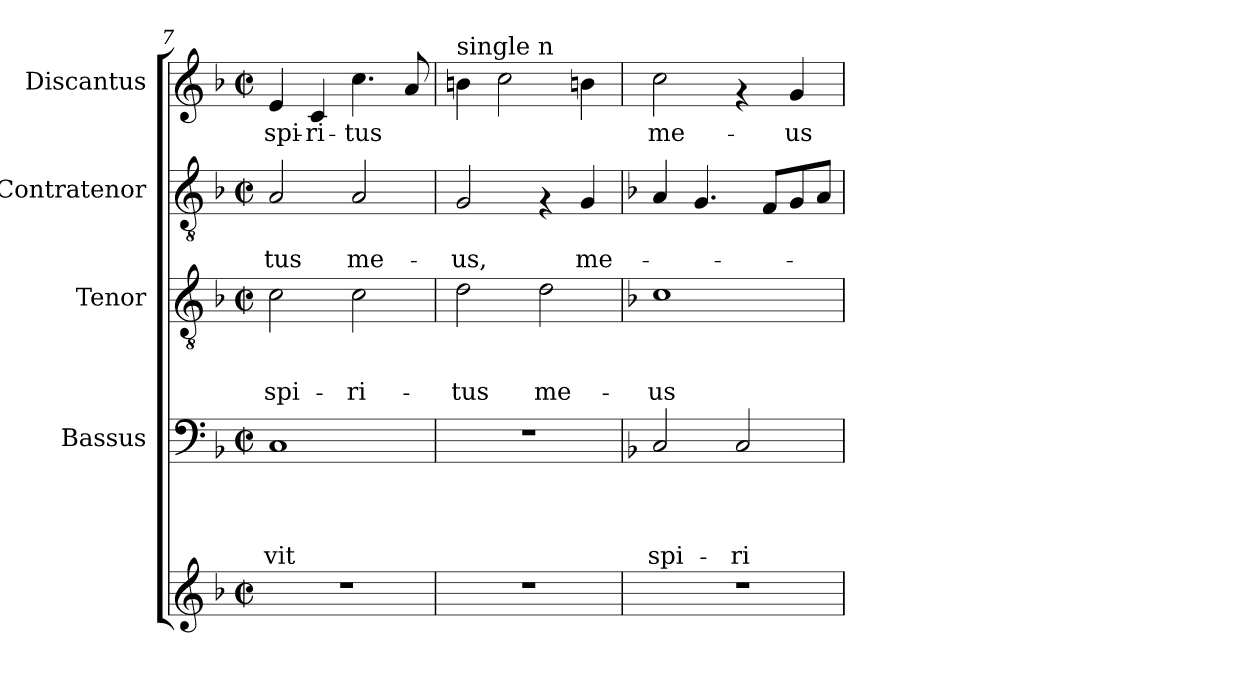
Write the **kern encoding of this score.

**kern	**kern	**text	**text	**text	**text	**kern	**text	**text	**text	**kern	**text	**text	**kern	**text
*part5	*part4	*part4	*part4	*part4	*part4	*part3	*part3	*part3	*part3	*part2	*part2	*part2	*part1	*part1
*staff5	*staff4	*staff4	*staff4	*staff4	*staff4	*staff3	*staff3	*staff3	*staff3	*staff2	*staff2	*staff2	*staff1	*staff1
*	*I"Bassus	*	*	*	*	*I"Tenor	*	*	*	*I"Contratenor	*	*	*I"Discantus	*
*clefG2	*clefF4	*	*	*	*	*clefGv2	*	*	*	*clefGv2	*	*	*clefG2	*
*k[b-]	*k[b-]	*	*	*	*	*k[b-]	*	*	*	*k[b-]	*	*	*k[b-]	*
*F:	*F:	*	*	*	*	*F:	*	*	*	*F:	*	*	*F:	*
*M2/2	*M2/2	*	*	*	*	*M2/2	*	*	*	*M2/2	*	*	*M2/2	*
*met(c|)	*met(c|)	*	*	*	*	*met(c|)	*	*	*	*met(c|)	*	*	*met(c|)	*
=7	=7	=7	=7	=7	=7	=7	=7	=7	=7	=7	=7	=7	=7	=7
!	!	!	!	!	!LO:LY:b	!	!	!	!LO:LY:b:rj	!	!	!LO:LY:b	!	!LO:LY:b
1r	1C	.	.	.	-vit	2c\	.	.	spi-	2A/	.	-tus	4e/	spi-
!	!	!	!	!	!	!	!	!	!	!	!	!	!	!LO:LY:b
.	.	.	.	.	.	.	.	.	.	.	.	.	4c/	-ri-
!	!	!	!	!	!	!	!	!	!LO:LY:b:rj	!	!	!LO:LY:b	!	!LO:LY:b
.	.	.	.	.	.	2c\	.	.	-ri-	2A/	.	me-	4.cc\	-tus
.	.	.	.	.	.	.	.	.	.	.	.	.	8a/	.
=8	=8	=8	=8	=8	=8	=8	=8	=8	=8	=8	=8	=8	=8	=8
!	!	!	!	!	!	!	!	!	!	!	!	!	!LO:TX:a:t=single n	!
!	!	!	!	!	!	!	!	!	!LO:LY:b:rj	!	!	!LO:LY:b	!	!
1r	1r	.	.	.	.	2d\	.	.	-tus	2G/	.	-us,	4bn\	.
.	.	.	.	.	.	.	.	.	.	.	.	.	2cc\	.
!	!	!	!	!	!	!	!	!	!LO:LY:b:rj	!	!	!	!	!
.	.	.	.	.	.	2d\	.	.	me-	4rF	.	.	.	.
!	!	!	!	!	!	!	!	!	!	!	!	!LO:LY:b	!	!
.	.	.	.	.	.	.	.	.	.	4G/	.	me-	4bn\	.
=9	=9	=9	=9	=9	=9	=9	=9	=9	=9	=9	=9	=9	=9	=9
*k[]	*	*	*	*	*	*	*	*	*	*	*	*	*k[]	*
*C:	*	*	*	*	*	*	*	*	*	*	*	*	*C:	*
!	!	!	!	!	!LO:LY:b	!	!	!	!LO:LY:b:rj	!	!	!	!	!LO:LY:b
1r	2C/	.	.	.	spi-	1c	.	.	-us	4A/	.	.	2cc\	me-
.	.	.	.	.	.	.	.	.	.	4.G/	.	.	.	.
!	!	!	!	!	!LO:LY:b	!	!	!	!	!	!	!	!	!
.	2C/	.	.	.	-ri-	.	.	.	.	.	.	.	4rf	.
.	.	.	.	.	.	.	.	.	.	8F/L	.	.	.	.
!	!	!	!	!	!	!	!	!	!	!	!	!	!	!LO:LY:b
.	.	.	.	.	.	.	.	.	.	8G/	.	.	4g/	-us
.	.	.	.	.	.	.	.	.	.	8A/J	.	.	.	.
=	=	=	=	=	=	=	=	=	=	=	=	=	=	=
*-	*-	*-	*-	*-	*-	*-	*-	*-	*-	*-	*-	*-	*-	*-
